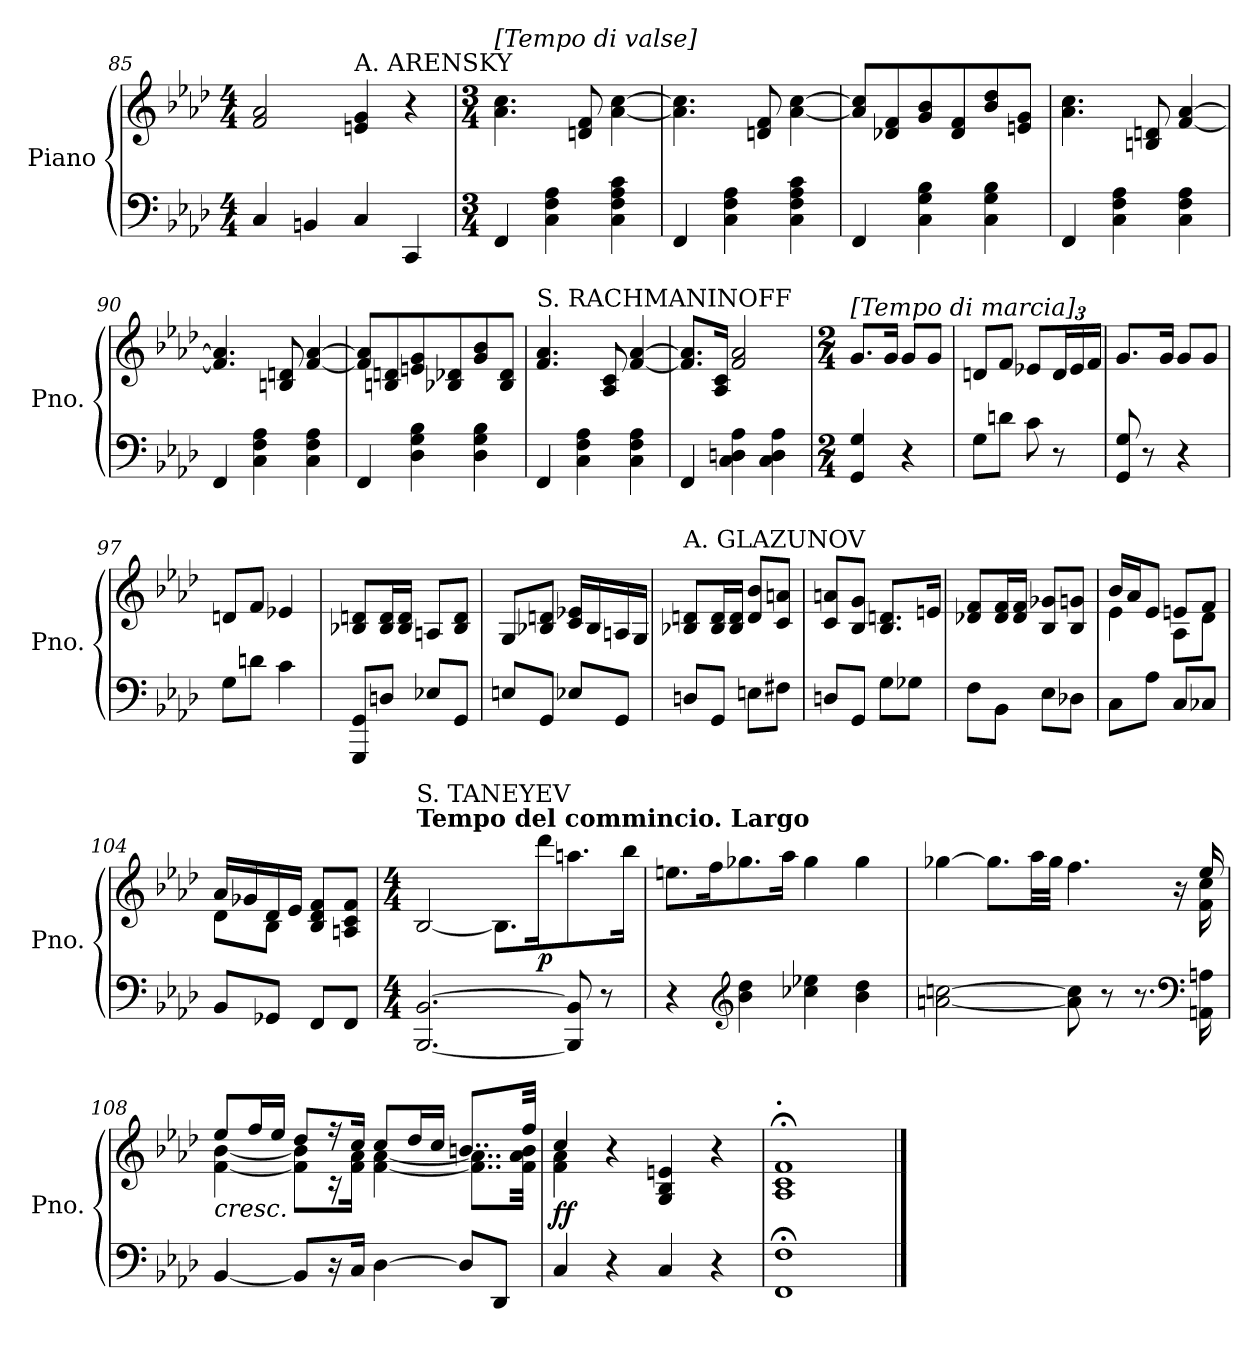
**kern	**kern	**dynam
*part1	*part1	*part1
*staff2	*staff1	*staff1/2
*I"Piano	*	*
*I'Pno.	*	*
!!LO:LB:g=z
*clefF4	*clefG2	*
*k[b-e-a-d-]	*k[b-e-a-d-]	*
*M4/4	*M4/4	*
=85	=85	=85
4C/	2f/ 2a-/	.
4BBn/	.	.
!	!LO:TX:a:t=A. ARENSKY	!
4C/	4en/ 4g/	.
4CC/	4r	.
=86	=86	=86
*M3/4	*M3/4	*
!	!LO:TX:a:B:t=[Tempo di valse]	!
4FF/	4.a-\ 4.cc\	.
4C\ 4F\ 4A-\	.	.
.	8dn/ 8f/	.
4C\ 4F\ 4A-\ 4c\	[4a-\ [4cc\	.
=87	=87	=87
4FF/	4.a-\] 4.cc\]	.
4C\ 4F\ 4A-\	.	.
.	8dn/ 8f/	.
4C\ 4F\ 4A-\ 4c\	[4a-\ [4cc\	.
=88	=88	=88
4FF/	8a-/] 8cc/]L	.
.	8d-X/ 8f/	.
4C\ 4G\ 4B-\	8g/ 8b-/	.
.	8d-/ 8f/	.
4C\ 4G\ 4B-\	8b-/ 8dd-/	.
.	8en/ 8g/J	.
=89	=89	=89
4FF/	4.a-\ 4.cc\	.
4C\ 4F\ 4A-\	.	.
.	8Bn/ 8dn/	.
4C\ 4F\ 4A-\	[4f/ [4a-/	.
=90	=90	=90
4FF/	4.f/] 4.a-/]	.
4C\ 4F\ 4A-\	.	.
.	8Bn/ 8dn/	.
4C\ 4F\ 4A-\	[4f/ [4a-/	.
!!LO:LB:g=z
=91	=91	=91
4FF/	8f/] 8a-/]L	.
.	8Bn/ 8dn/	.
4D-\ 4G\ 4B-\	8en/ 8g/	.
.	8B-X/ 8d-X/	.
4D-\ 4G\ 4B-\	8g/ 8b-/	.
.	8B-/ 8d-/J	.
=92	=92	=92
!	!LO:TX:a:t=S. RACHMANINOFF	!
4FF/	4.f/ 4.a-/	.
4C\ 4F\ 4A-\	.	.
.	8A-/ 8c/	.
4C\ 4F\ 4A-\	[4f/ [4a-/	.
=93	=93	=93
4FF/	8.f/] 8.a-/]L	.
.	16A-/ 16c/Jk	.
4C\ 4Dn\ 4A-\	2f/ 2a-/	.
4C\ 4D\ 4A-\	.	.
=94	=94	=94
*M2/4	*M2/4	*
!	!LO:TX:a:B:t=[Tempo di marcia]	!
!	!	!LO:DY:b
!	!	!LO:DY:n=1:b
!	!	!LO:DY:n=2:b
4GG/ 4G/	8.g/L	other-dynamics f other-dynamics
.	16g/Jk	.
4r	8g/L	.
.	8g/J	.
=95	=95	=95
8G\L	8dn/L	.
8dn\J	8f/J	.
8c\	8e-X/L	.
*	*Xbrackettup	*
8r	24d/L	.
.	24e-/	.
.	24f/JJ	.
=96	=96	=96
8GG/ 8G/	8.g/L	.
8r	.	.
.	16g/Jk	.
4r	8g/L	.
.	8g/J	.
!!LO:LB:g=z
=97	=97	=97
8G\L	8dn/L	.
8dn\J	8f/J	.
4c\	4e-X/	.
=98	=98	=98
8GGG/ 8GG/L	8B-X/ 8dn/L	.
8Dn/J	16B-/ 16d/L	.
.	16B-/ 16d/JJ	.
8E-X/L	8An/L	.
8GG/J	8B-/ 8d/J	.
=99	=99	=99
8En/L	8G/L	.
8GG/J	8B-X/ 8dn/J	.
8E-X/L	16c/ 16e-X/LL	.
.	16B-/	.
8GG/J	16An/	.
.	16G/JJ	.
=100	=100	=100
!	!LO:TX:a:t=A. GLAZUNOV	!
8Dn/L	8B-X/ 8dn/L	.
8GG/J	16B-/ 16d/L	.
.	16B-/ 16d/JJ	.
8En\L	8d/ 8b-/L	.
8F#X\J	8c/ 8an/J	.
=101	=101	=101
8Dn/L	8c/ 8an/L	.
8GG/J	8B-/ 8g/J	.
8G\L	8.B-/ 8.dn/L	.
8G-X\J	.	.
.	16en/Jk	.
!!LO:LB:g=z
=102	=102	=102
8F\L	8d-X/ 8f/L	.
8BB-\J	16d-/ 16f/L	.
.	16d-/ 16f/JJ	.
8E-\L	8B-/ 8g-X/L	.
8D-X\J	8B-/ 8gn/J	.
=103	=103	=103
*	*^	*
8C\L	16b-/LL	4e-\	.
.	16a-/J	.	.
8A-\J	8e-/J	.	.
8C/L	8en/L	8A-\L	.
8C-X/J	8f/J	8d-\J	.
=104	=104	=104	=104
8BB-/L	16a-/LL	8d-\L	.
.	16g-X/	.	.
8GG-X/J	16d-/	8B-\J	.
.	16e-/JJ	.	.
8FF/L	8B-/ 8d-/ 8f/L	4ryy	.
8FF/J	8An/ 8c/ 8f/J	.	.
*	*v	*v	*
=105	=105	=105
*M4/4	*M4/4	*
!	!LO:TX:a:B:t=Tempo del commincio. Largo	!
!	!LO:TX:a:t=S. TANEYEV	!
!	!	!LO:DY:b
!	!	!LO:DY:n=1:b
!	!	!LO:DY:n=2:b
[2.BBB-/ [2.BB-/	[2B-/	other-dynamics f other-dynamics
.	8.B-\L]	.
!	!	!LO:DY:n=3:b
.	16ddd-\K	p
8BBB-/] 8BB-/]	8.aan\	.
8r	.	.
.	16bb-\Jk	.
=106	=106	=106
4r	8.een\L	.
.	16ff\K	.
*clefG2	*	*
4b-\ 4dd-\	8.gg-X\	.
.	16aa-\Jk	.
4cc-X\ 4ee-X\	4gg-\	.
4b-\ 4dd-\	4gg-\	.
!!LO:LB:g=z
=107	=107	=107
*	*^	*
[2an\ [2ccn\	[4gg-X\	2...ryy	.
.	8.gg-\L]	.	.
.	32aa-\LL	.	.
.	32gg-\JJJ	.	.
8a\] 8cc\]	4.ff\	.	.
8r	.	.	.
8.r	.	.	.
.	16r	.	.
*clefF4	*	*	*
16AAn\ 16An\	16ee-/	16f\ 16cc\	.
=108	=108	=108	=108
!	!LO:TX:b:i:t=cresc.	!	!
[4BB-/	8ee-/L	[4f\ [4b-\	.
.	16ff/L	.	.
.	16ee-/JJ	.	.
8BB-/L]	8dd-/L	8f\] 8b-\]L	.
16r	16rc	16rff	.
16C/Jk	16cc/Jk	16f\ 16a-\Jk	.
[4D-\	8cc/L	[4f\ [4a-\	.
.	16dd-/L	.	.
.	16cc/JJ	.	.
8D-/L]	8..bn/L	8..f\] 8..a-\]L	.
8DD-/J	.	.	.
.	32ff/Jkk	32f\ 32a-\ 32b\Jkk	.
=109	=109	=109	=109
!	!	!	!LO:DY:b
4C/	4cc/	4f\ 4a-\	ff
4r	4r	2.ryy	.
4C/	4G/ 4B-/ 4en/	.	.
4r	4r	.	.
*	*v	*v	*
=110	=110	=110
!	!LO:TX:a:B:t=.	!
1FF; 1F;	1A-;< 1c;< 1f;<	.
==	==	==
*-	*-	*-
